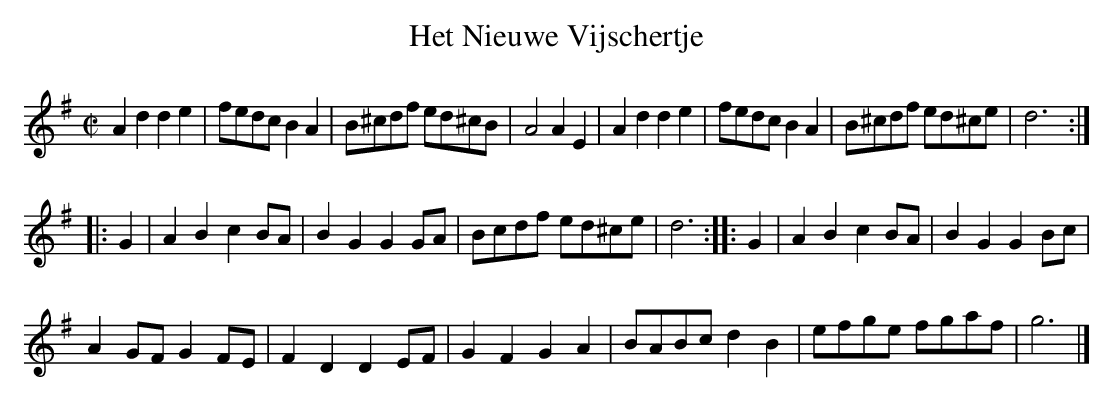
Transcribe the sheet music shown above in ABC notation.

X:1
T:Het Nieuwe Vijschertje
M:C|
K:Gmaj
A2d2d2e2|fedcB2A2|B^cdf ed^cB|A4A2E2|A2d2d2e2|fedcB2A2|B^cdf ed^ce|d6:|
|:G2|A2B2c2BA|B2G2G2GA|Bcdf ed^ce|d6:||:G2|A2B2c2BA|B2G2G2Bc|
A2GFG2FE|F2D2D2EF|G2F2G2A2|BABcd2B2|efge fgaf|g6|]
